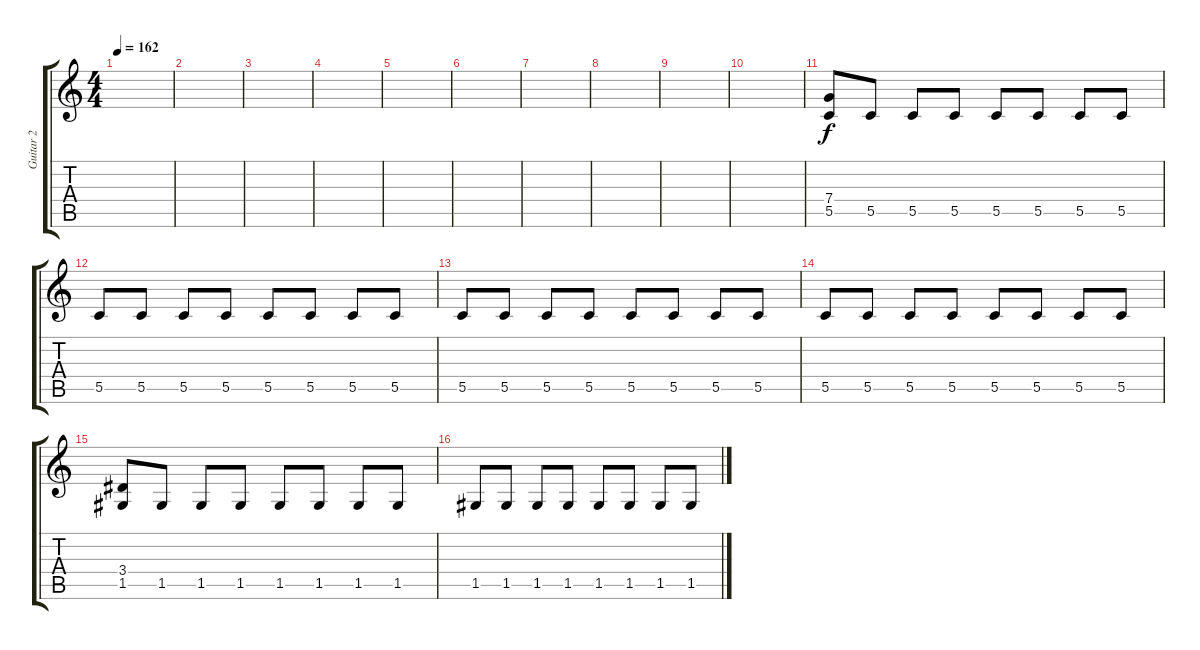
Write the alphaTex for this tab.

\track ("Guitar 2" "Guitar 2") {instrument distortionguitar}
\staff {score tabs}
\tuning (D4 A3 F3 C3 G2 D2) {hide}
\ts (4 4)
\tempo 162
\clef g2
\ks c
|
|
|
|
|
|
|
|
|
|
(7.4 5.5).8 5.5.8 5.5.8 5.5.8 5.5.8 5.5.8 5.5.8 5.5.8 |
5.5.8 5.5.8 5.5.8 5.5.8 5.5.8 5.5.8 5.5.8 5.5.8 |
5.5.8 5.5.8 5.5.8 5.5.8 5.5.8 5.5.8 5.5.8 5.5.8 |
5.5.8 5.5.8 5.5.8 5.5.8 5.5.8 5.5.8 5.5.8 5.5.8 |
(3.4 1.5).8 1.5.8 1.5.8 1.5.8 1.5.8 1.5.8 1.5.8 1.5.8 |
1.5.8 1.5.8 1.5.8 1.5.8 1.5.8 1.5.8 1.5.8 1.5.8
